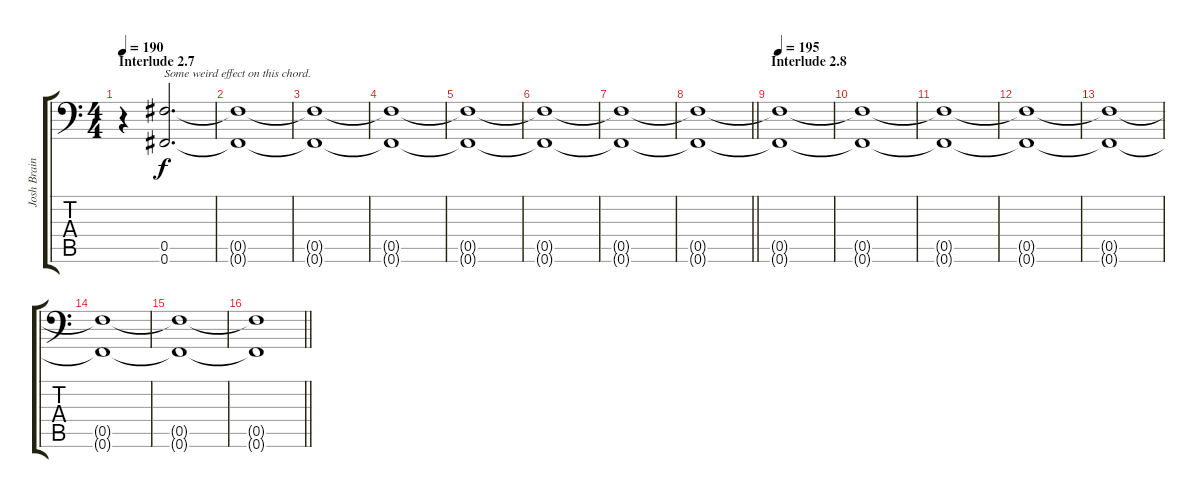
\track ("Josh Brainard" "Josh Brain") {instrument distortionguitar}
\staff {score tabs}
\tuning (Db4 Ab3 E3 B2 Gb2 Gb1) {hide}
\ts (4 4)
\section ("" "Interlude 2.7")
\tempo 190
\clef f4
\ks c
r.4{dy f volume 0} (0.5 0.6).2{d txt "Some weird effect on this chord." volume 10 instrument lead2sawtooth} |
(0.5{t} 0.6{t}).1 |
(0.5{t} 0.6{t}).1 |
(0.5{t} 0.6{t}).1 |
(0.5{t} 0.6{t}).1 |
(0.5{t} 0.6{t}).1 |
(0.5{t} 0.6{t}).1 |
\barLineRight lightlight
(0.5{t} 0.6{t}).1 |
\section ("" "Interlude 2.8")
\tempo 195
(0.5{t} 0.6{t}).1 |
(0.5{t} 0.6{t}).1 |
(0.5{t} 0.6{t}).1 |
(0.5{t} 0.6{t}).1 |
(0.5{t} 0.6{t}).1 |
(0.5{t} 0.6{t}).1 |
(0.5{t} 0.6{t}).1 |
\barLineRight lightlight
(0.5{t} 0.6{t}).1
